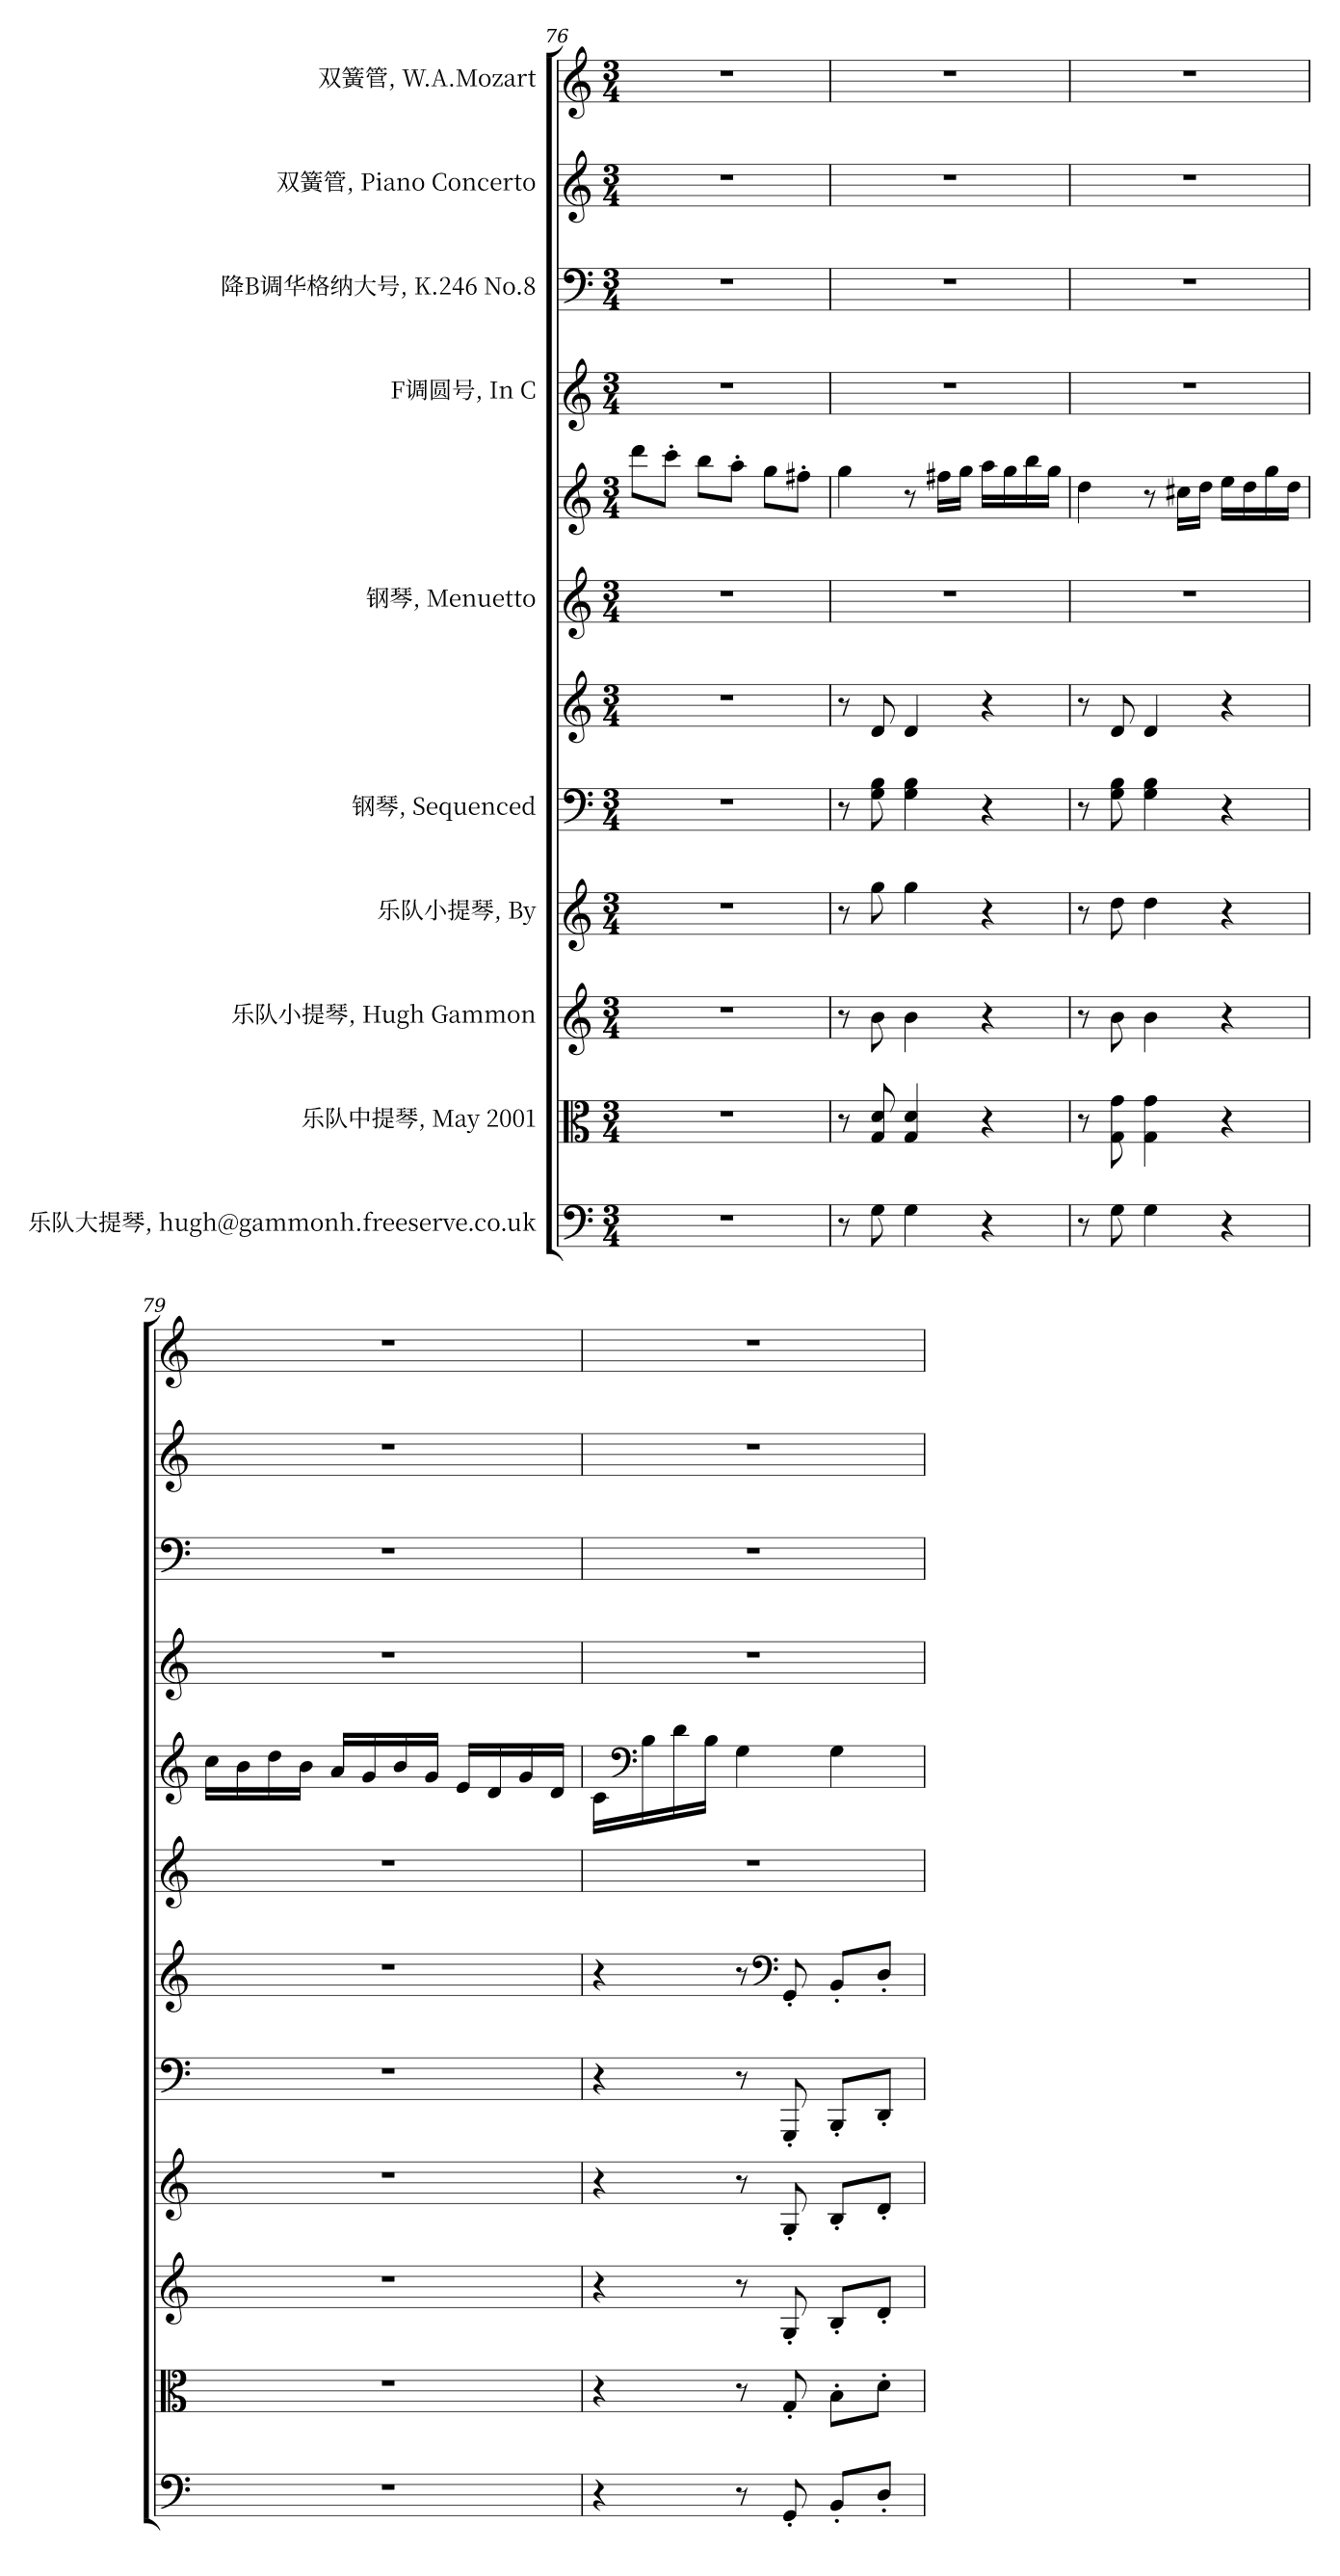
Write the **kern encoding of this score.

**kern	**kern	**kern	**kern	**kern	**kern	**kern	**kern	**kern	**kern	**kern	**kern
*part10	*part9	*part8	*part7	*part6	*part6	*part5	*part5	*part4	*part3	*part2	*part1
*staff12	*staff11	*staff10	*staff9	*staff8	*staff7	*staff6	*staff5	*staff4	*staff3	*staff2	*staff1
*I"乐队大提琴, hugh@gammonh.freeserve.co.uk	*I"乐队中提琴, May 2001	*I"乐队小提琴, Hugh Gammon	*I"乐队小提琴,         By	*I"钢琴, Sequenced	*	*I"钢琴, Menuetto	*	*I"F调圆号, In C	*I"降B调华格纳大号, K.246 No.8	*I"双簧管, Piano Concerto	*I"双簧管, W.A.Mozart
*clefF4	*clefC3	*clefG2	*clefG2	*clefF4	*clefG2	*clefG2	*clefG2	*clefG2	*clefF4	*clefG2	*clefG2
*	*	*	*	*	*	*	*	*ITrd4c7	*ITrd1c2	*	*
*k[]	*k[]	*k[]	*k[]	*k[]	*k[]	*k[]	*k[]	*k[b-]	*k[b-e-]	*k[]	*k[]
*M3/4	*M3/4	*M3/4	*M3/4	*M3/4	*M3/4	*M3/4	*M3/4	*M3/4	*M3/4	*M3/4	*M3/4
=76	=76	=76	=76	=76	=76	=76	=76	=76	=76	=76	=76
2.r	2.r	2.r	2.r	2.r	2.r	2.r	8ddd\L	2.r	2.r	2.r	2.r
.	.	.	.	.	.	.	8ccc'\J	.	.	.	.
.	.	.	.	.	.	.	8bb\L	.	.	.	.
.	.	.	.	.	.	.	8aa'\J	.	.	.	.
.	.	.	.	.	.	.	8gg\L	.	.	.	.
.	.	.	.	.	.	.	8ff#X'\J	.	.	.	.
=77	=77	=77	=77	=77	=77	=77	=77	=77	=77	=77	=77
8r	8r	8r	8r	8r	8r	2.r	4gg\	2.r	2.r	2.r	2.r
8G\	8G/ 8d/	8b\	8gg\	8G\ 8B\	8d/	.	.	.	.	.	.
4G\	4G/ 4d/	4b\	4gg\	4G\ 4B\	4d/	.	8r	.	.	.	.
.	.	.	.	.	.	.	16ff#X\LL	.	.	.	.
.	.	.	.	.	.	.	16gg\JJ	.	.	.	.
4r	4r	4r	4r	4r	4r	.	16aa\LL	.	.	.	.
.	.	.	.	.	.	.	16gg\	.	.	.	.
.	.	.	.	.	.	.	16bb\	.	.	.	.
.	.	.	.	.	.	.	16gg\JJ	.	.	.	.
!!LO:PB:g=z
=78	=78	=78	=78	=78	=78	=78	=78	=78	=78	=78	=78
8r	8r	8r	8r	8r	8r	2.r	4dd\	2.r	2.r	2.r	2.r
8G\	8G\ 8g\	8b\	8dd\	8G\ 8B\	8d/	.	.	.	.	.	.
4G\	4G\ 4g\	4b\	4dd\	4G\ 4B\	4d/	.	8r	.	.	.	.
.	.	.	.	.	.	.	16cc#X\LL	.	.	.	.
.	.	.	.	.	.	.	16dd\JJ	.	.	.	.
4r	4r	4r	4r	4r	4r	.	16ee\LL	.	.	.	.
.	.	.	.	.	.	.	16dd\	.	.	.	.
.	.	.	.	.	.	.	16gg\	.	.	.	.
.	.	.	.	.	.	.	16dd\JJ	.	.	.	.
=79	=79	=79	=79	=79	=79	=79	=79	=79	=79	=79	=79
2.r	2.r	2.r	2.r	2.r	2.r	2.r	16cc\LL	2.r	2.r	2.r	2.r
.	.	.	.	.	.	.	16b\	.	.	.	.
.	.	.	.	.	.	.	16dd\	.	.	.	.
.	.	.	.	.	.	.	16b\JJ	.	.	.	.
.	.	.	.	.	.	.	16a/LL	.	.	.	.
.	.	.	.	.	.	.	16g/	.	.	.	.
.	.	.	.	.	.	.	16b/	.	.	.	.
.	.	.	.	.	.	.	16g/JJ	.	.	.	.
.	.	.	.	.	.	.	16e/LL	.	.	.	.
.	.	.	.	.	.	.	16d/	.	.	.	.
.	.	.	.	.	.	.	16g/	.	.	.	.
.	.	.	.	.	.	.	16d/JJ	.	.	.	.
=80	=80	=80	=80	=80	=80	=80	=80	=80	=80	=80	=80
4r	4r	4r	4r	4r	4r	2.r	16c\LL	2.r	2.r	2.r	2.r
*	*	*	*	*	*	*	*clefF4	*	*	*	*
.	.	.	.	.	.	.	16B\	.	.	.	.
.	.	.	.	.	.	.	16d\	.	.	.	.
.	.	.	.	.	.	.	16B\JJ	.	.	.	.
8r	8r	8r	8r	8r	8r	.	4G\	.	.	.	.
*	*	*	*	*	*clefF4	*	*	*	*	*	*
8GG'/	8G'/	8G'/	8G'/	8GGG'/	8GG'/	.	.	.	.	.	.
8BB'/L	8B'\L	8B'/L	8B'/L	8BBB'/L	8BB'/L	.	4G\	.	.	.	.
8D'/J	8d'\J	8d'/J	8d'/J	8DD'/J	8D'/J	.	.	.	.	.	.
=	=	=	=	=	=	=	=	=	=	=	=
*-	*-	*-	*-	*-	*-	*-	*-	*-	*-	*-	*-
